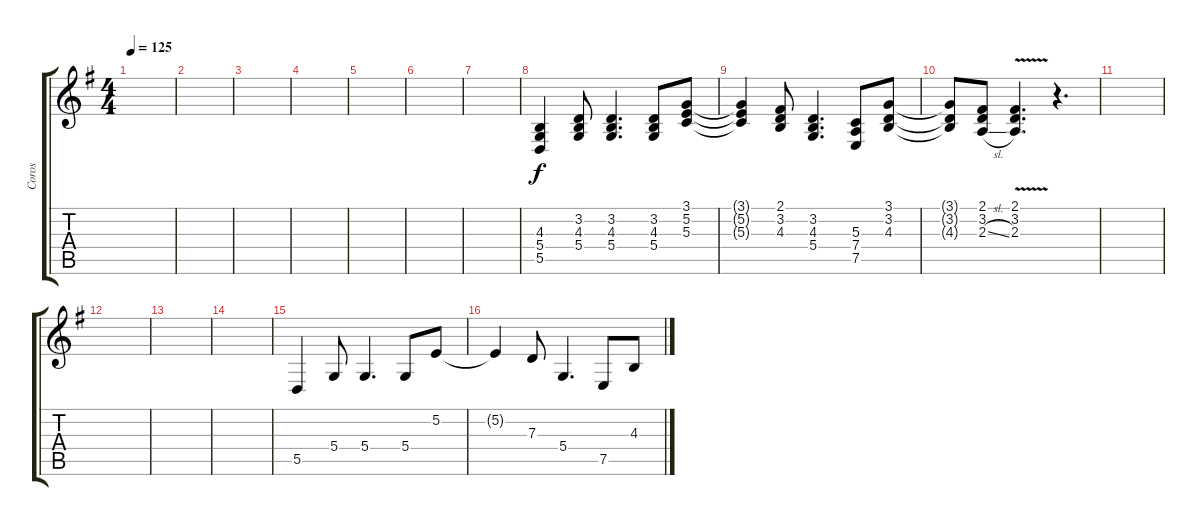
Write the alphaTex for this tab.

\track ("Coros" "Coros") {instrument flute}
\staff {score tabs}
\tuning (E4 B3 G3 D3 A2 E2) {hide}
\ts (4 4)
\tempo 125
\clef g2
\ks g
|
|
|
|
|
|
|
(4.3 5.4 5.5).4 (3.2 4.3 5.4).8 (3.2 4.3 5.4).4{d} (3.2 4.3 5.4).8 (3.1 5.2 5.3).8 |
(3.1{t} 5.2{t} 5.3{t}).4 (2.1 3.2 4.3).8 (3.2 4.3 5.4).4{d} (5.3 7.4 7.5).8 (3.1 3.2 4.3).8 |
(3.1{t} 3.2{t} 4.3{t}).8 (2.1 3.2 2.3{sl}).8 (2.1 3.2 2.3{v}).4{d} r.4{d} |
|
|
|
|
5.5.4 5.4.8 5.4.4{d} 5.4.8 5.2.8 |
5.2{t}.4 7.3.8 5.4.4{d} 7.5.8 4.3.8
